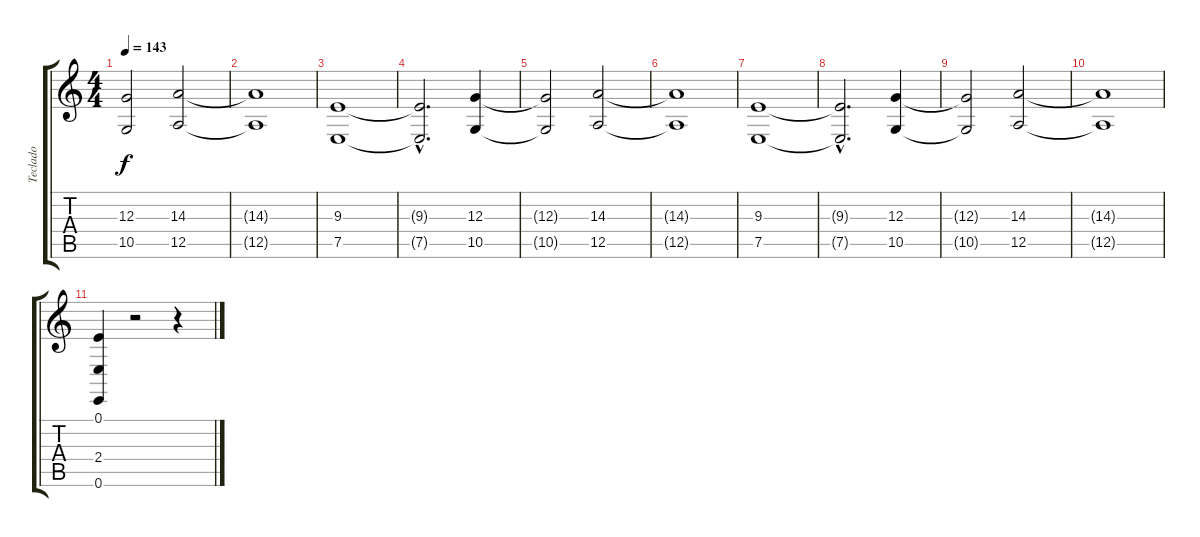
\track ("Teclado" "Teclado") {instrument stringensemble1}
\staff {score tabs}
\tuning (E4 B3 G3 D3 A2 E2) {hide}
\ts (4 4)
\tempo 143
\clef g2
\ks c
(12.3{t} 10.5{t}).2{dy f} (14.3 12.5).2 |
(14.3{t} 12.5{t}).1 |
(9.3 7.5).1 |
(9.3{hac t} 7.5{hac t}).2{d} (12.3 10.5).4 |
(12.3{t} 10.5{t}).2 (14.3 12.5).2 |
(14.3{t} 12.5{t}).1 |
(9.3 7.5).1 |
(9.3{hac t} 7.5{hac t}).2{d} (12.3 10.5).4 |
(12.3{t} 10.5{t}).2 (14.3 12.5).2 |
(14.3{t} 12.5{t}).1 |
(0.1 2.4 0.6).4 r.2 r.4
